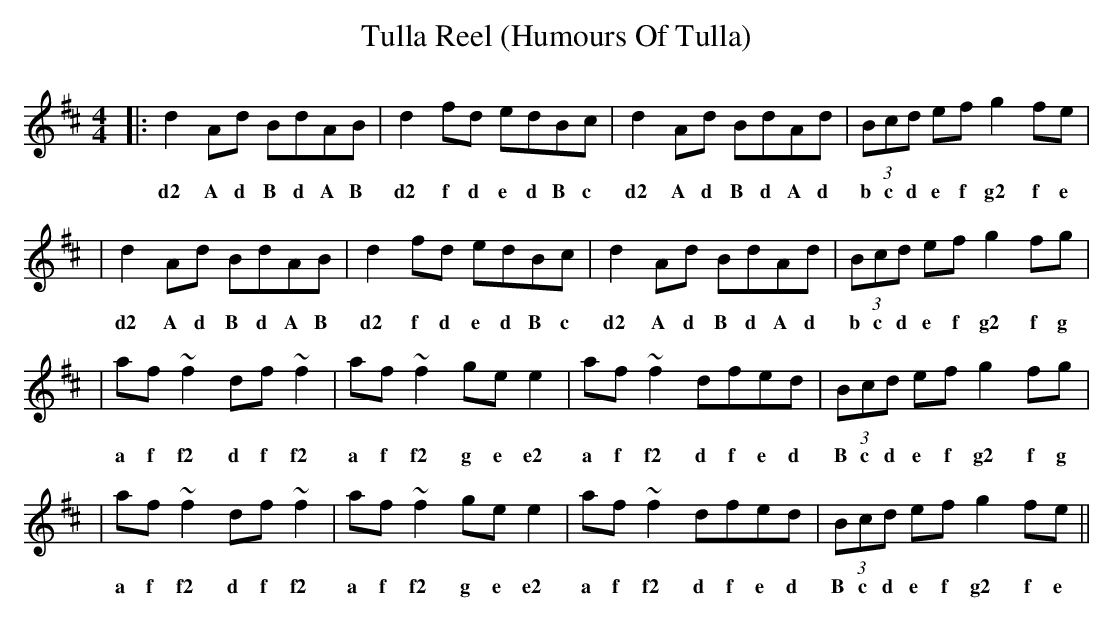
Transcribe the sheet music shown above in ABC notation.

X:1
T: Tulla Reel (Humours Of Tulla)
M: 4/4
L: 1/8
K: Dmaj
|: d2Ad BdAB | d2fd edBc | d2Ad BdAd | (3Bcd ef g2 fe|
w: d2 A d B d A B d2 f d e d B c d2 A d B d A d b c d e f g2 f e
|d2Ad BdAB | d2fd edBc | d2Ad BdAd | (3Bcd ef g2 fg|
w: d2 A d B d A B d2 f d e d B c d2 A d B d A d b c d e f g2 f g
| af~f2 df ~f2 | af~f2 ge e2| af~f2 dfed | (3Bcd ef g2 fg|
w: a f f2 d f f2 a f f2 g e e2 a f f2 d f e d B c d e f g2 f g
| af~f2 df ~f2 | af~f2 ge e2| af~f2 dfed | (3Bcd ef g2 fe||
w: a f f2 d f f2 a f f2 g e e2 a f f2 d f e d B c d e f g2 f e
